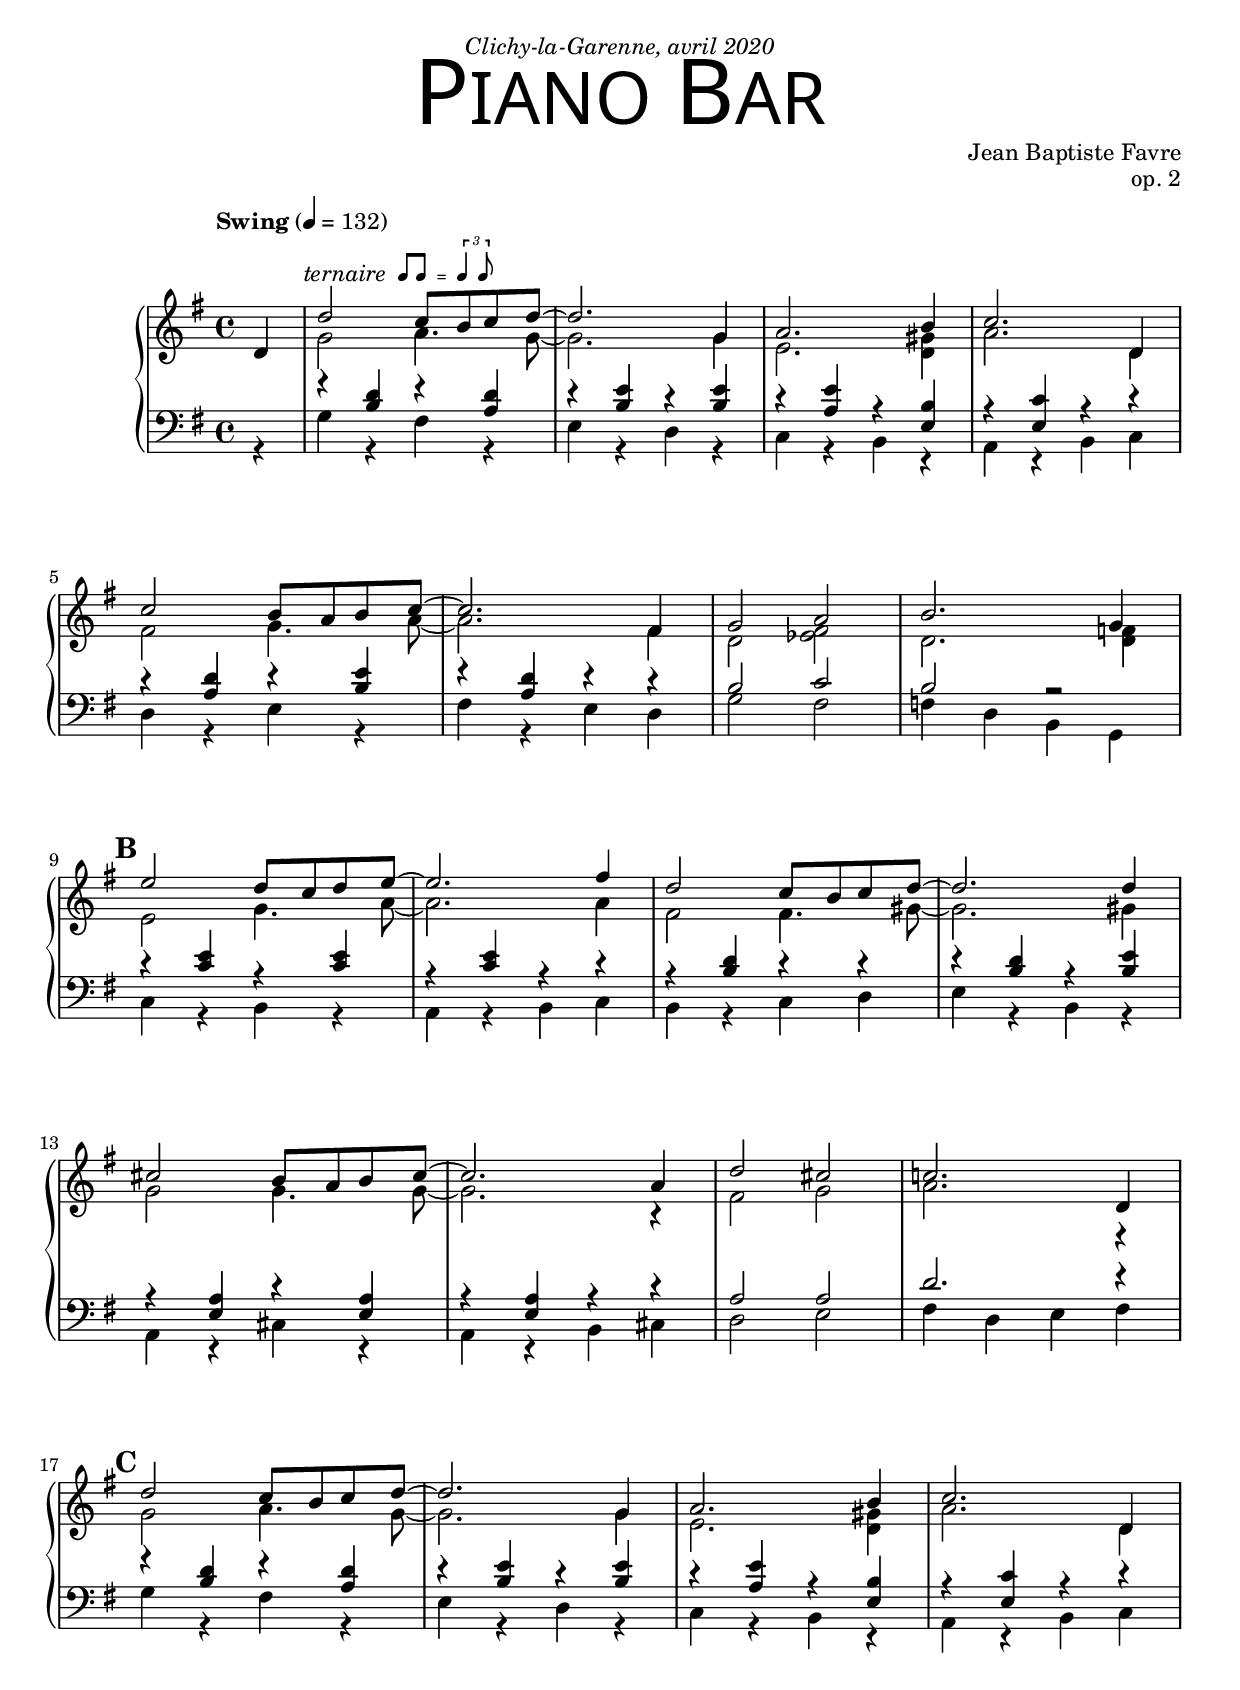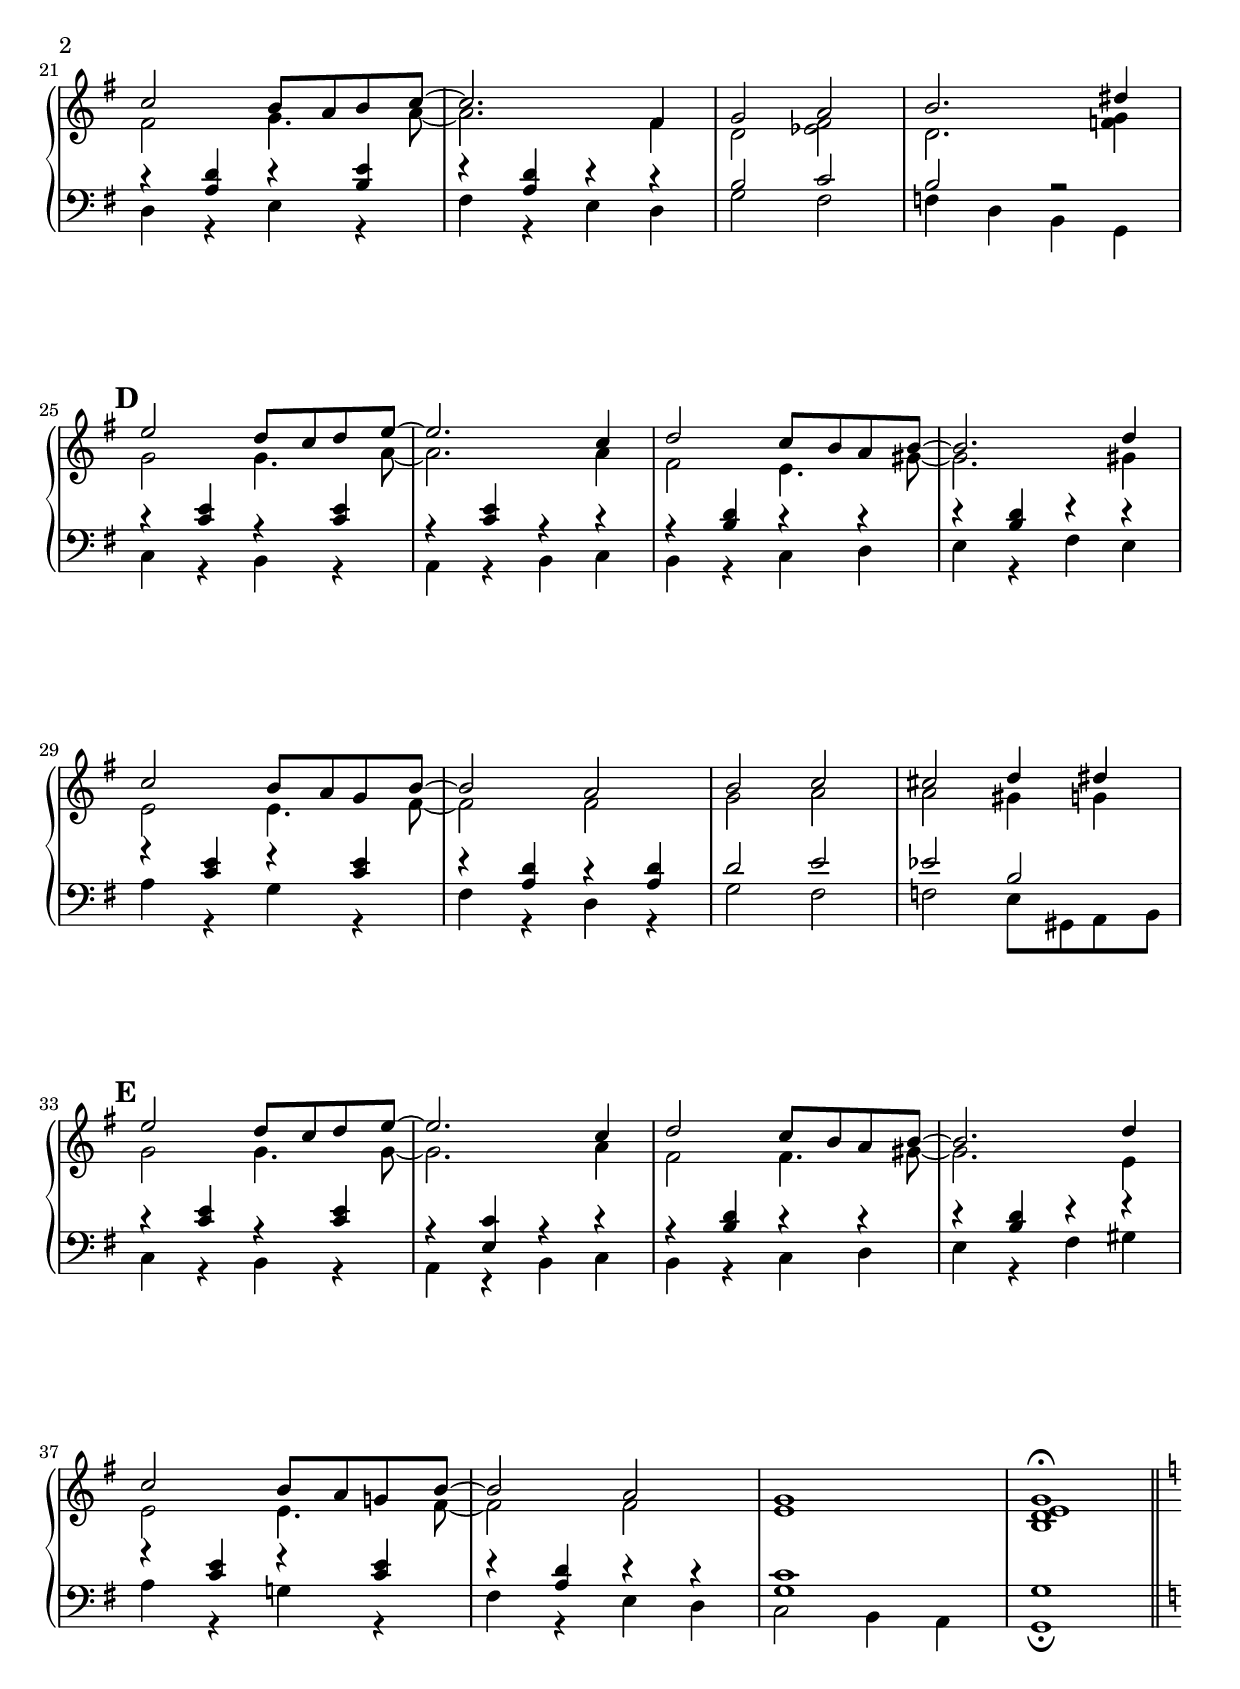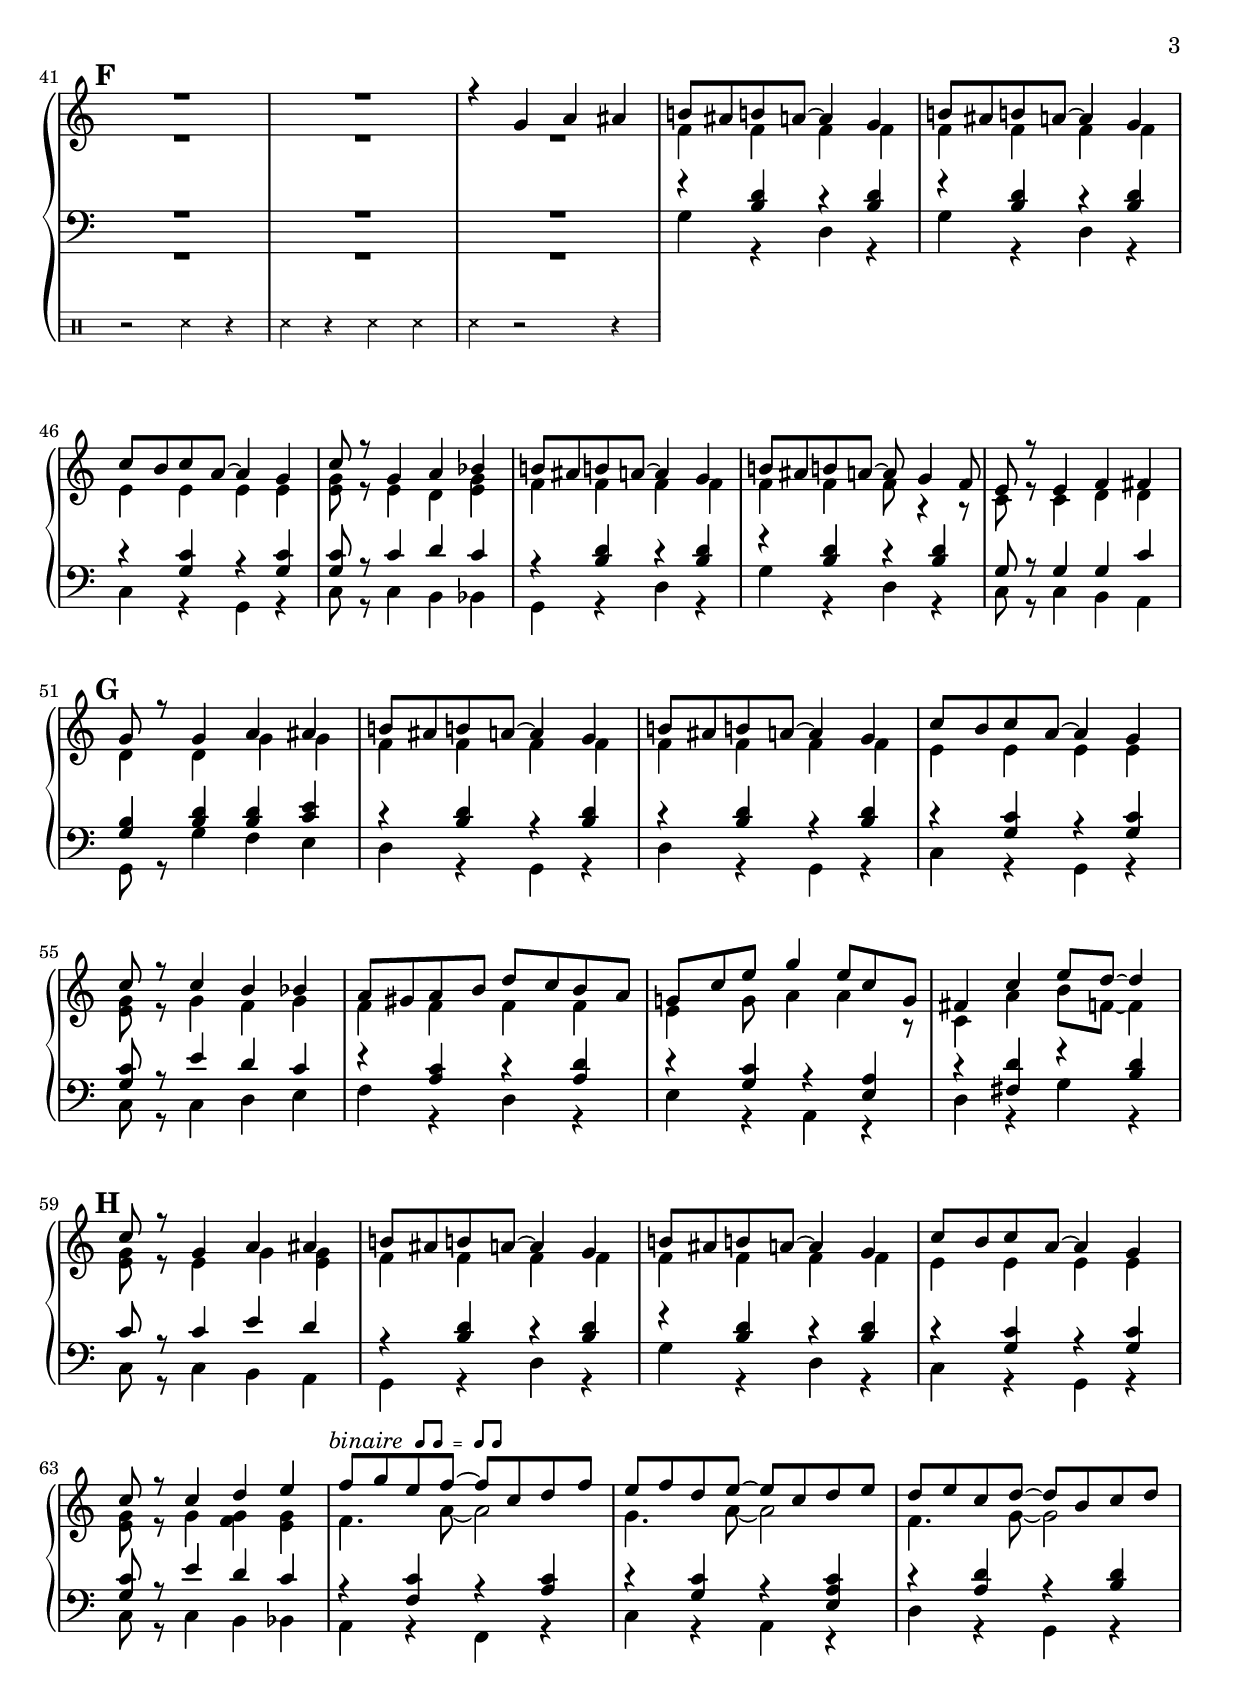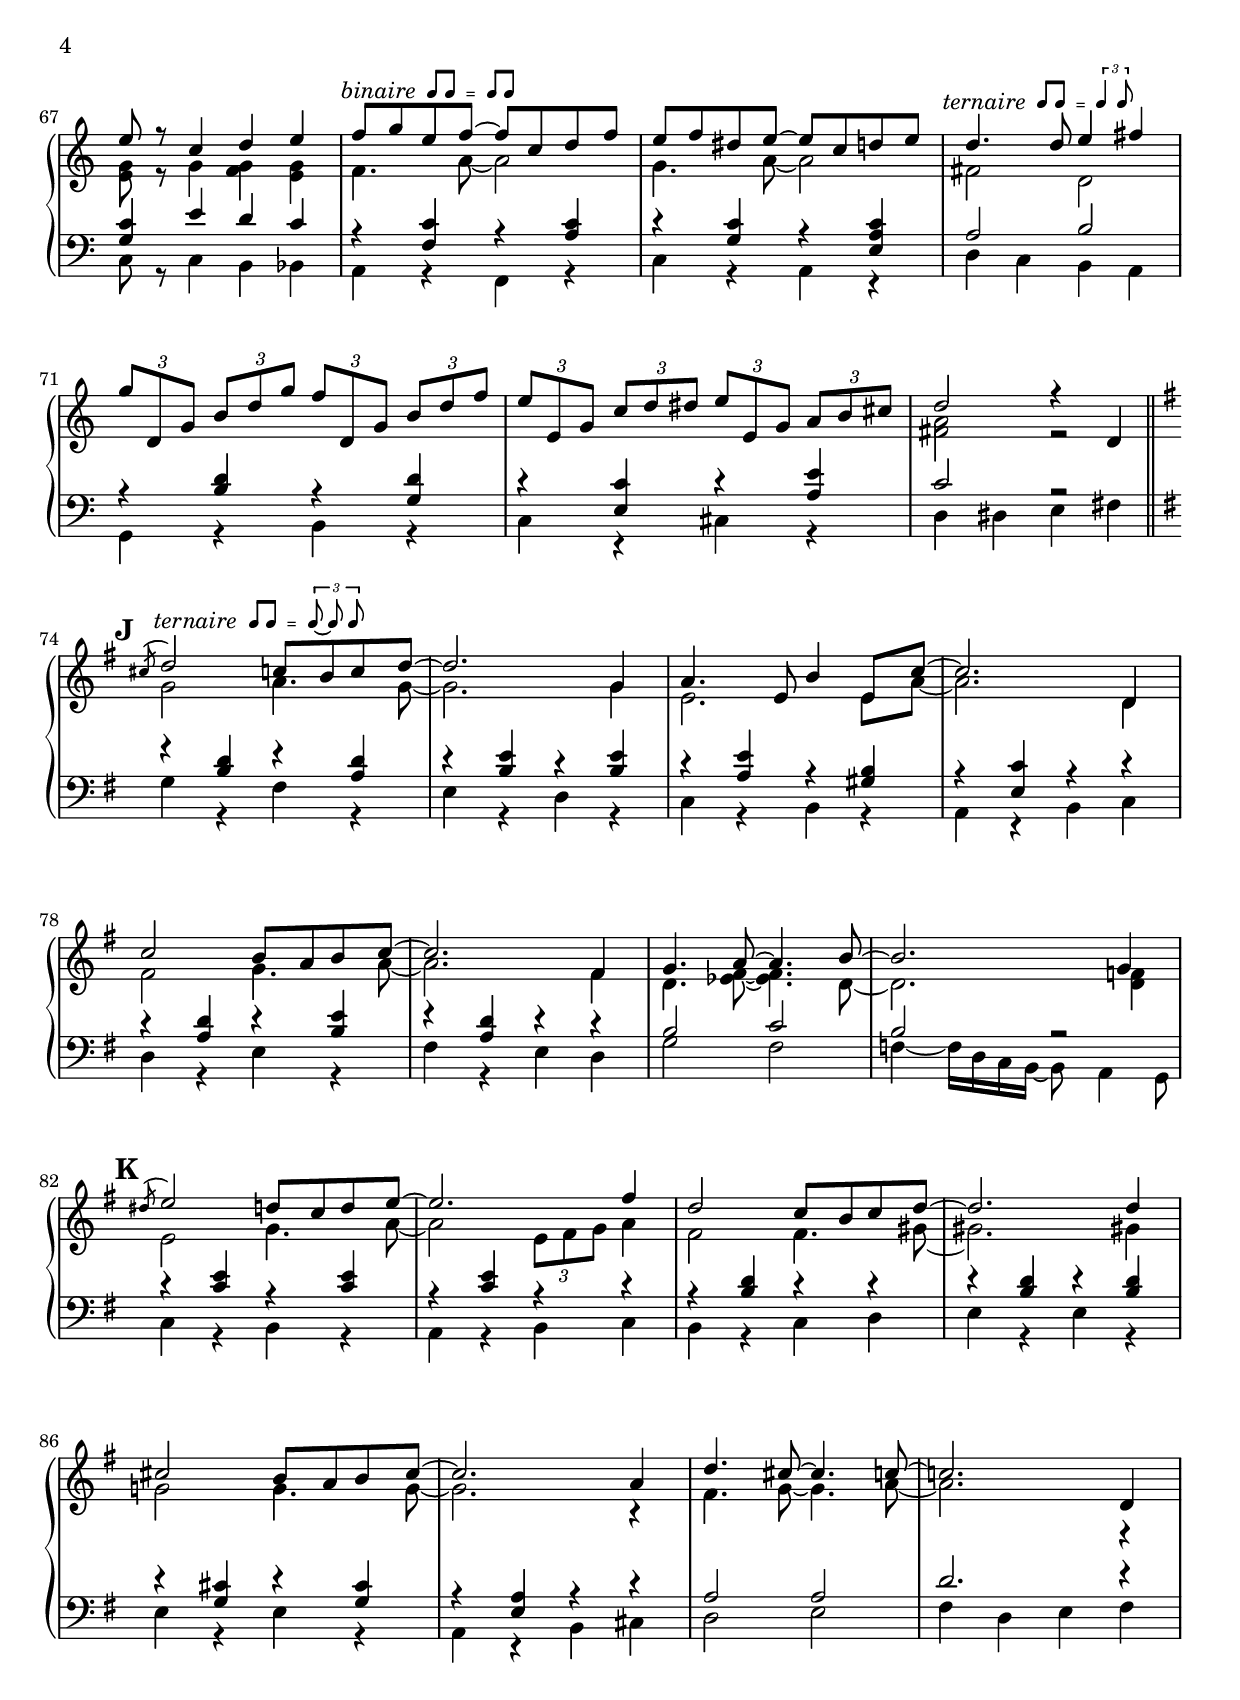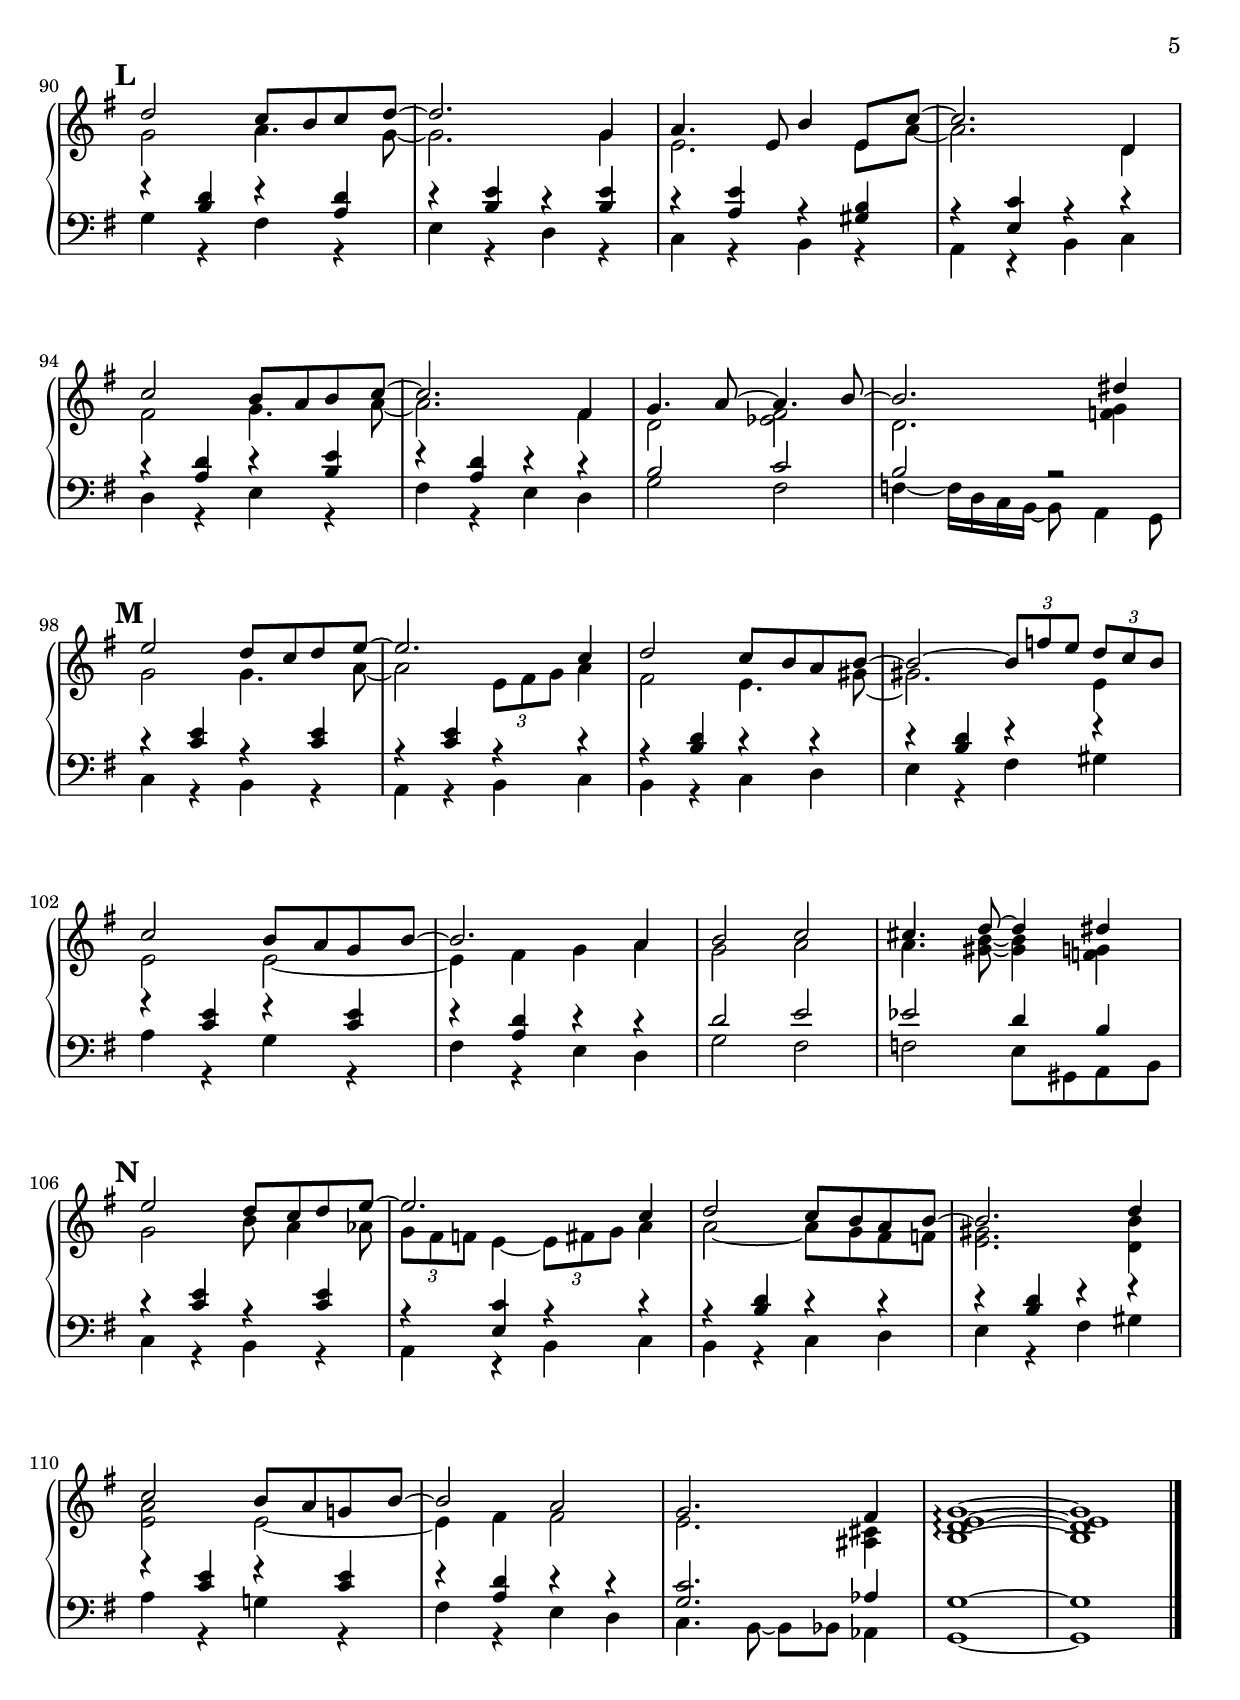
\version "2.20.0"
\language "english"
% Renders swing rhythm in midi
\include "articulate.ly"
% Will be included in lilypond 2.21
% In the mean time, you can get it from
% https://github.com/lilypond/lilypond/blob/master/ly/swing.ly
\include "swing.ly"
% This one has been found here:
% http://lsr.di.unimi.it/LSR/Item?id=204
%% http://lsr.di.unimi.it/LSR/Item?id=204
%% see also http://lilypond.org/doc/v2.18/Documentation/internals/metronome_005fmark_005fengraver
%% see also http://lilypond.org/doc/v2.18/Documentation/snippets/rhythms

%%% Function: rhythmMark
%%% ============================================================
%%%  Purpose: print a sophisticated rehearsal mark e.g
%%%           for rhythm directives
%%%    Usage: \rhythmMark label music1 music2
%%% ------------------------------------------------------------
%%% Variable: label (string)
%%% ------------------------------------------------------------
%%% Variable: music1 (ly:music)
%%% ------------------------------------------------------------
%%% Variable: music2 (ly:music)
%%% ------------------------------------------------------------
%%%  Example: \rhythmMark #"Swing" \rhyMarkIIEighths
%%%                 \rhyMarkSlurredTriplets
%%% ------------------------------------------------------------
%%% Constants:
%%%           rhythmMarkStaffReduce = #-3
%%%           rhythmMarkLabelFontSize = #-2
%%% ------------------------------------------------------------
%%%  Comment: see below for predefined values for music1&2
%%% ============================================================

rhythmMarkStaffReduce = #-3
rhythmMarkLabelFontSize = #-2

rhythmMark = #(define-music-function (parser location label musicI musicII ) (string? ly:music? ly:music?)
   #{
      \mark \markup {
        \line \general-align #Y #DOWN {
          \combine
            \italic \fontsize #rhythmMarkLabelFontSize $label
            \transparent \italic \fontsize #rhythmMarkLabelFontSize f

          \score {                     % 2nd column in line
            \new Staff \with {
              fontSize = #rhythmMarkStaffReduce
              \override StaffSymbol.staff-space = #(magstep rhythmMarkStaffReduce)
              \override StaffSymbol.line-count = #0
              \override VerticalAxisGroup.Y-extent = #'(-0.85 . 4)
            }

            {
              \relative c' { \stemUp $musicI }

%             \override Score.SpacingSpanner.strict-note-spacing = ##t
              \once \override Score.TextScript.Y-offset = #-0.4
              s4.^\markup{ \halign #-1 \italic "=" }

              \relative c' { \stemUp $musicII }
            }

            \layout {
              ragged-right= ##t
              indent = 0
              \context {
                \Staff
                \remove "Clef_engraver"
                \remove "Time_signature_engraver"
              }
            } % layout end

          } % Score end

        } % line end
      } % markup end
   #})

%%% Function: rhythmMarkC
%%% ============================================================
%%%  Purpose: print a sophisticated rehearsal mark e.g for
%%%           rhythm directives in a column (music on top)
%%%    Usage: \rhythmMarkC label music1 music2
%%% ------------------------------------------------------------
%%% Variable: label (string)
%%% ------------------------------------------------------------
%%% Variable: music1 (ly:music)
%%% ------------------------------------------------------------
%%% Variable: music2 (ly:music)
%%% ------------------------------------------------------------
%%%  Example: \rhythmMarkC #"Swing" \rhyMarkIIEighths
%%%                 \rhyMarkSlurredTriplets
%%% ------------------------------------------------------------
%%% Constants:
%%%           rhythmMarkCStaffReduce = #-4
%%%           rhythmMarkCLabelFontSize = #-2
%%% ------------------------------------------------------------
%%%  Comment: see below for predefined values for music1&2
%%% ============================================================

rhythmMarkCStaffReduce = #-4
rhythmMarkCLabelFontSize = #-2

rhythmMarkC = #(define-music-function (parser location label musicI musicII ) (string? ly:music? ly:music?)
   #{
      \mark \markup
      {
        \combine

          \line {
            \hspace #0
            \translate #'(-0.1 . -3.25) \italic \fontsize #rhythmMarkCLabelFontSize $label
          } % end Line

          \line \vcenter {

              \score {                 % 1st column in line

                \new Staff \with {
                  fontSize = #rhythmMarkCStaffReduce
                  \override StaffSymbol.staff-space = #(magstep rhythmMarkCStaffReduce)
                  \override StaffSymbol.line-count = #0
                  \override VerticalAxisGroup.Y-extent = #'(0 . 0)  % td
                }

                \relative c' { \stemUp $musicI }

                \layout {
                  ragged-right= ##t
                  indent = 0
                  \context {
                    \Staff
                    \remove "Clef_engraver"
                    \remove "Time_signature_engraver" }
                } % layout

              } % 1st score

              \hspace #-0.1            % 2nd column in line

                                       % 3rd column in line
              \italic \fontsize #rhythmMarkCStaffReduce "="

              \score {                 % 4th column in line

                \new Staff \with {
                  fontSize = #rhythmMarkCStaffReduce
                  \override StaffSymbol.staff-space = #(magstep rhythmMarkCStaffReduce)
                  \override StaffSymbol.line-count = #0
                  \override VerticalAxisGroup.Y-extent = #'(0 . 0)  % td
                }

                \relative c' {
                  \stemUp $musicII
                }

                \layout {
                  ragged-right= ##t
                  indent = 0
                  \context {
                    \Staff
                    \remove "Clef_engraver"
                    \remove "Time_signature_engraver" }
                } % layout

              } % 2nd score end

            } % line end
          % end combine
        } % markup end
   #})

%%% predefined ly:music-Variables for use
%%% in function rhythmMark and rhythmMarkC
%%% ============================================================
rhyMarkI = { b'1*1/8 }

rhyMarkII = { b'2*1/4 }

rhyMarkIV = { b'4*1/2 }

rhyMarkEighth = { b'8 }

rhyMarkIIEighths = {
  % \override Score.SpacingSpanner.common-shortest-duration = #(ly:make-moment 1/4) % tight
  \override Score.SpacingSpanner.common-shortest-duration = #(ly:make-moment 3/16) % even
  b'8[ b8]
}
rhyMarkTriplets = {
  % \override Score.SpacingSpanner.common-shortest-duration = #(ly:make-moment 1/2) % super-tight
  % \override Score.SpacingSpanner.common-shortest-duration = #(ly:make-moment 1/4) % tight
  \override Score.SpacingSpanner.common-shortest-duration = #(ly:make-moment 3/16) % even
  \tuplet 3/2 { b'4 b8 }
}
rhyMarkSlurredTriplets = {
  % \override Score.SpacingSpanner.common-shortest-duration = #(ly:make-moment 1/4) % tight
  % \override Score.SpacingSpanner.common-shortest-duration = #(ly:make-moment 5/32) % slighty tighter as even
  \override Score.SpacingSpanner.common-shortest-duration = #(ly:make-moment 1/8) % even
  \tuplet 3/2 { b'8 ~ b8 b8 }
}
rhyMarkDottedEighths = {
  % \override Score.SpacingSpanner.common-shortest-duration = #(ly:make-moment 1/4) % tight
  \override Score.SpacingSpanner.common-shortest-duration = #(ly:make-moment 3/16) % even
  % \override Score.SpacingSpanner.common-shortest-duration = #(ly:make-moment 1/8) % loose
  { b'8.[ b16*2] }
}


keepTags   = #'(visuel notvideo)

%%% To enable processing with ly2video, uncomment include and paper blockbelow
%\include "libs/ly2video.ily"
%removeTags = #'(notvideo school)
%\paper {
%   page-breaking = #ly:one-line-breaking
%   top-margin    = 148\mm
%   bottom-margin = 148\mm
%   left-margin   = 46\mm
%   right-margin  = 46\mm
%}

%%% To enable processing with ly2video, comment paper block below
\paper {
  #(set-paper-size "a4")
  top-margin = 1\cm
  bottom-margin = 1\cm
  #(include-special-characters)
  print-all-headers = ##f
  ragged-last-bottom = ##f
  max-systems-per-page = 6
}
removeTags = #'(school)

\header {
  title = \markup { \override #'(font-name . "Park Lane NF") \fontsize #8 \smallCaps "Piano Bar" }
  subtitle = ""
  composer = "Jean Baptiste Favre"
  opus = "op. 2"
  dedication = \markup { \italic "Clichy-la-Garenne, avril 2020" }
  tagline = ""
}
midiInstrumentName = "honky-tonk"
global = { \override Score.MetronomeMark.padding = #7 \tempo "Swing" 4 = 132 \time 4/4 \key g \major }
sopraneVoice = \relative c' {
          \partial 4
          d4
             \tag #'notvideo \once \override Score.RehearsalMark.X-offset = #0
             \tag #'notvideo \once \override Score.RehearsalMark.self-alignment-X = #RIGHT
             \tag #'notvideo \rhythmMark #"ternaire" \rhyMarkIIEighths \rhyMarkTriplets
             %\mark \default %\mark "A"
             d'2 \tripletFeel 8 { c8[ b c d~] } d2. g,4 a2. b4 c2. d,4
             c'2 \tripletFeel 8 { b8[ a b c~] } c2. fs,4 g2 a2 b2. g4 \break
             \mark #2 %\mark "B"
             e'2 \tripletFeel 8 { d8[ c d e8~] } e2. fs4 d2 \tripletFeel 8 { c8[ b c d~] } d2. d4
             cs2 \tripletFeel 8 { b8[ a b cs~] } cs2. a4 d2 cs2 c!2. d,4 \break
             \mark \default %\mark "C"
             d'2 \tripletFeel 8 { c8[ b c d~] } d2. g,4 a2. b4 c2. d,4
             c'2 \tripletFeel 8 { b8[ a b c~] } c2. fs,4 g2 a2 b2. ds4 \break
             \mark \default %\mark "D"
             e2 \tripletFeel 8 { d8[ c d e8~] } e2. c4 d2 \tripletFeel 8 { c8[ b a b8~] } b2. d4
             c2 \tripletFeel 8 { b8[ a g8 b8~] } b2 a2 b2 c2 cs2 d4 ds4 \break
             \mark \default %\mark "E"
             e2 \tripletFeel 8 { d8[ c d e8~] } e2. c4 d2 \tripletFeel 8 { c8[ b a b8~] } b2. d4
             c2 \tripletFeel 8 { b8[ a g! b8~] } b2 a2 g1
             \once \hide Score.MetronomeMark <b, d e g>1\fermata \break
             \bar"||" \pageBreak
             \mark \default \key c \major %\mark "F"
             R1 R1
             r4 \once \hide Score.MetronomeMark g'4 a as \tripletFeel 8 { b!8[ as b! a~] } a4 g4 \tripletFeel 8 { b!8[ as b! a~] } a4 g4 \tripletFeel 8 { c8[ b c a~] } a4 g
             c8 r8 g4 a bf \tripletFeel 8 { b!8[ as b! a~] } a4 g4 \tripletFeel 8 { b!8[ as b! a~] a8 g4 f8 } e8 r8 e4 f fs \break
             \mark \default %\mark "G"
             g8 r8 g4 a as \tripletFeel 8 { b!8[ as b! a~] } a4 g4 \tripletFeel 8 { b!8[ as b! a~] } a4 g4 \tripletFeel 8 { c8[ b c a~] } a4 g4
             c8 r8 c4 b bf \tripletFeel 8 { a8[ gs a b] d[ c b a] g![ c e] g4 e8[ c g] } fs4 c' \tripletFeel 8 { e8 d8~ } d4 \break
             \mark \default %\mark "H"
             c8 r8 g4 a as \tripletFeel 8 { b!8[ as b! a~] } a4 g4 \tripletFeel 8 { b!8[ as b! a~] } a4 g4 \tripletFeel 8 { c8[ b c a~] a4 } g
             c8 r8 c4 d e \tag #'notvideo { \once \override Score.RehearsalMark.self-alignment-X = #LEFT \rhythmMark #"binaire" \rhyMarkIIEighths \rhyMarkIIEighths } f8[ g e f~] f[ c d f] e[ f d e~] e[ c d e] d[ e c d~] d[ b c d]
             e r8 c4 d e \tag #'notvideo { \once \override Score.RehearsalMark.self-alignment-X = #LEFT \rhythmMark #"binaire" \rhyMarkIIEighths \rhyMarkIIEighths } f8 g e f~ f c d f e f ds e~ e c d e
             \tag #'notvideo { \once \override Score.RehearsalMark.self-alignment-X = #LEFT \rhythmMark #"ternaire" \rhyMarkIIEighths \rhyMarkTriplets }
             \tripletFeel 8 { d4. d8 e4 fs }
             \tuplet 3/2 4 { g8 d, g b d g f d, g b d f e e, g c d ds e e, g a b cs } d2 r4 d,4 \break \key g \major \bar"||"
             \mark \default %\mark "I"
             \acciaccatura { cs'8 } \tag #'notvideo { \once \override Score.RehearsalMark.self-alignment-X = #LEFT \rhythmMark #"ternaire" \rhyMarkIIEighths \rhyMarkSlurredTriplets } d2 \tripletFeel 8 { c8[ b c d~] d2. g,4 a4. e8 b'4 e,8 c'8~ } c2. d,4
             c'2 \tripletFeel 8 { b8[ a b c~] } c2. fs,4 \tripletFeel 8 { g4. a8~ a4. b8~ } b2. g4 \break
             \mark \default %\mark "J"
             \acciaccatura ds'8 e2 \tripletFeel 8 { d8[ c d e8~] } e2. fs4 d2 \tripletFeel 8 { c8[ b c d~] } d2. d4
             cs2 \tripletFeel 8 { b8[ a b cs~] } cs2. a4 \tripletFeel 8 { d4. cs8~ cs4. c8~ } c!2. d,4 \break
             \mark \default %\mark "K"
             d'2 \tripletFeel 8 { c8[ b c d~] d2. g,4 a4. e8 b'4 e,8 c'8~ } c2. d,4
             c'2 \tripletFeel 8 { b8[ a b c~] } c2. fs,4 \tripletFeel 8 { g4. a8~ a4. b8~ } b2. ds4 \break
             \mark \default %\mark "L"
             e2 \tripletFeel 8 { d8[ c d e8~] } e2. c4 d2 \tripletFeel 8 { c8[ b a b8~] } b2~  \tuplet  3/2 4 { b8 f' e d c b }
             c2 \tripletFeel 8 { b8[ a g8 b8~] } b2. a4 b2 c2 \tripletFeel 8 { cs4. d8~ } d4 ds4 \break
             \mark \default %\mark "M"
             e2 \tripletFeel 8 { d8[ c d e8~] } e2. c4 d2 \tripletFeel 8 { c8[ b a b8~] } b2. d4
             c2 \tripletFeel 8 { b8[ a g! b8~] } b2 a2 g2.  fs4
             \tag #'midi { \set tieWaitForNote = ##t b,32~ d~ e~ g~ <b, d e g>4.~ <b d e g>2~ <b d e g>1 \unset tieWaitForNote }
             \tag #'(visuel) { <b d e g>1\arpeggio~ <b d e g>1 }
          \bar "|."
        }
altoVoice = \relative c' {
          \partial 4 s4
             %\mark "A"
             g'2 \tripletFeel 8 { a4. g8~} g2. g4 e2. <d gs>4 a'2. d,4
             fs2 \tripletFeel 8 { g4. a8~} a2. fs4 d2 <ef fs>2 d2. <d f>4
             % \mark "B"
             e2 \tripletFeel 8 { g4. a8~} a2. a4 fs2 \tripletFeel 8 { fs4. gs8~} gs2. gs4
             g2 \tripletFeel 8 { g4. g8~} g2. r4 fs2 g2 a2. r4
             %\mark "C"
             g2 \tripletFeel 8 { a4. g8~} g2. g4 e2. <d gs>4 a'2. d,4
             fs2 \tripletFeel 8 { g4. a8~} a2. fs4 d2 <ef fs>2 d2. <f g>4
             %\mark "D"
             g2 \tripletFeel 8 { g4. a8~} a2. a4 fs2 \tripletFeel 8 { e4. gs8~} gs2. gs4
             e2 \tripletFeel 8 { e4. fs8~} fs2 fs2 g2 a2 a2 gs4 g4
             %\mark "E"
             g2 \tripletFeel 8 { g4. g8~} g2. a4 fs2 \tripletFeel 8 { fs4. gs8~} gs2. e4
             e2 \tripletFeel 8 { e4. fs8~} fs2 fs e1 s1
             \key c \major %\mark "F"
             R1 R1
             R1 f4 f f f f4 f4 f
             f4 e e4 e e <e g>8 r8 e4 d <e g>
             f4 f4 f4 f \tripletFeel 8 { f4 f f8 r4 r8 } c8 r8 c4 d d
             %\mark "G"
             d d g g f4 f f f f4 f f f e4 e e e
             <e g>8 r8 g4 f g \tripletFeel 8 { f4 f f f e g8 a4 a4 r8 } c,4 a' \tripletFeel 8 { b8 f~ } f4
             %\mark "H"
             <e g>8 r8 e4 g <e g> f4 f f f f f f f e e e e
             <e g>8 r8 g4 <f g> <e g> f4. a8~a2 g4. a8~ a2 f4. g8~ g2 <e g>8 r8 g4 <f g> <e g>
             f4. a8~ a2 g4. a8~ a2 fs2 d2 s1 s1 <fs a>2 r2 \key g \major |
             %\mark "I"
             \once \override Slur.transparent =##t \acciaccatura { s8 } g2 \tripletFeel 8 { a4. g8~  g2. g4 e2. e8 a8~ } a2. d,4
             fs2 \tripletFeel 8 { g4. a8~ } a2. fs4 \tripletFeel 8 { d4. <ef fs>8~ <ef fs>4. d8~ } d2. <d f>4
             % \mark "J"
             e2 \tripletFeel 8 { g4. a8~ } a2 \tuplet 3/2 { e8 fs g } a4 fs2 \tripletFeel 8 { fs4. gs8~ } gs!2. gs!4
             g!2 \tripletFeel 8 { g4. g8~ } g2. r4 \tripletFeel 8 { fs4. g8~ g4. a8~ } a2. r4
             %\mark "K"
             g2 \tripletFeel 8 { a4. g8~ g2. g4 e2. e8 a8~ } a2. d,4
             fs2 \tripletFeel 8 { g4. a8~ } a2. fs4 d2 <ef fs>2 d2. <f g>4
             %\mark "L"
             g2 \tripletFeel 8 { g4. a8~ } a2 \tuplet 3/2 { e8 fs g } a4 fs2 \tripletFeel 8 { e4. gs!8~ } gs!2. e4
             e2 e2~ e4 fs4 g a g2 a2 \tripletFeel 8 { a4. <gs b>8~ } <gs b>4 <f! g!>4
             %\mark "M"
             g2 \tripletFeel 8 { b8 a4 af8 } \tuplet 3/2 4 { g8 fs f } e4~ \tuplet 3/2 4 { e8 fs g} a4 a2~ \tripletFeel 8 { a8[ g fs f] } <e gs!>2. <d b'>4
             <e a>2 e2~ e4 fs4 fs2 e2. <as, cs>4 s1 s1
        }
tenorVoice = \relative c' {
          \partial 4 s4
             %\mark "A"
             r4 <b d>4 r4 <a d>4 r4 <b e>4 r4 <b e>4 r4 <a e'>4 r4 <e b'>4 r4 <e c'>4 r4 r4
             r4 <a d>4 r4 <b e>4 r4 <a d>4 r4 r4 b2 c2 b2 r2
             %\mark "B"
             r4 <c e>4 r4 <c e>4 r4 <c e>4 r4 r4 r4 <b d>4 r4 r4 r4 <b d>4 r4 <b e>4
             r4 <e, a>4 r4 <e a>4 r4 <e a>4 r4 r4 a2 a2 d2. r4
             %\mark "C"
             r4 <b d>4 r4 <a d>4 r4 <b e>4 r4 <b e>4 r4 <a e'>4 r4 <e b'>4 r4 <e c'>4 r4 r4
             r4 <a d>4 r4 <b e>4 r4 <a d>4 r4 r4 b2 c2 b2 r2
             %\mark "D"
             r4 <c e>4 r4 <c e>4 r4 <c e>4 r4 r4 r4 <b d>4 r4 r4 r4 <b d>4 r4 r4
             r4 <c e>4 r4 <c e>4 r4 <a d>4 r4 <a d>4 d2 e2 ef2 b2
             %\mark "E"
             r4 <c e>4 r4 <c e>4 r4 <e, c'>4 r4 r4 r4 <b' d>4 r4 r4 r4 <b d>4 r4 r4
             r4 <c e>4 r4 <c e>4 r4 <a d>4 r4 r4 <g c>1 <g>1
             \key c \major %\mark "F"
             R1 R1
             R1 r4 <b d>4 r <b d>4 r4 <b d>4 r <b d>4 r4 <g c>4 r4 <g c>4
             <g c>8 r8 c4 d c r4 <b d>4 r <b d>4 r4 <b d>4 r4 <b d>4 g8 r8 g4 g c
             %\mark "G"
             <g b>4 <b d> <b d> <c e> r4 <b d>4 r <b d>4 r4 <b d>4 r <b d>4 r4 <g c>4 r4 <g c>4
             <g c>8 r8 e'4 d c r4 <a c>4 r <a d>4 r4 <g c> r4 <e a> r4 <fs d'>4 r4 <b d>4
             %\mark "H"
             c8 r8 c4 e d r4 <b d>4 r <b d>4 r4 <b d>4 r <b d>4 r4 <g c>4 r4 <g c>4
             <g c>8 r8 e'4 d c r4 <f, c'>4 r4 <a c> r4 <g c> r4 <e a c> r4 <a d> r4 <b d> <g c>4 e'4 d c
             r4 <f, c'>4 r4 <a c> r4 <g c> r4 <e a c> a2 b2
             r4 <b d>4 r4 <g d'> r4 <e c'> r4 <a e'> c2 r2
             %\mark "I"
             \key g \major
             \once \override Slur.transparent =##t \acciaccatura { s8 } r4 <b d>4 r4 <a d>4 r4 <b e>4 r4 <b e>4 r4 <a e'>4 r4 <gs b>4 r4 <e c'>4 r4 r4
             r4 <a d>4 r4 <b e>4 r4 <a d>4 r4 r4 b2 c2 b2 r2
             %\mark "J"
             r4 <c e>4 r4 <c e>4 r4 <c e>4 r4 r4 r4 <b d>4 r4 r4 r4 <b d>4 r4 <b d>4
             r4 <g cs>4 r4 <g cs>4 r4 <e a>4 r4 r4 a2 a2 d2. r4
             %\mark "K"
             r4 <b d>4 r4 <a d>4 r4 <b e>4 r4 <b e>4 r4 <a e'>4 r4 <gs b>4 r4 <e c'>4 r4 r4
             r4 <a d>4 r4 <b e>4 r4 <a d>4 r4 r4 b2 c2 b2 r2
             %\mark "L"
             r4 <c e>4 r4 <c e>4 r4 <c e>4 r4 r4 r4 <b d>4 r4 r4 r4 <b d>4 r4 r4
             r4 <c e>4 r4 <c e>4 r4 <a d>4 r4 r4 d2 e2 ef2 d4 b
             %\mark "M"
             r4 <c e>4 r4 <c e>4 r4 <e, c'>4 r4 r4 r4 <b' d>4 r4 r4 r4 <b d>4 r4 r4
             r4 <c e>4 r4 <c e>4 r4 <a d>4 r4 r4 <g c>2. af4 g1~ g1
        }
bassesVoice = \relative f {
          \partial 4 r4
             %\mark "A"
             g4 r4 fs r4 e r4 d r4 c r4 b r4 a r4 b4 c
             d4 r4 e r4 fs r4 e4 d g2 fs f4 d4 b4 g4
             %\mark "B"
             c4 r4 b r4 a r4 b4 c b4 r4 c4 d e4 r4 b4 r4
             a4 r4 cs r4 a r4 b4 cs d2 e fs4 d e fs
             %\mark "C"
             g4 r4 fs r4 e r4 d r4 c r4 b r4 a r4 b4 c
             d4 r4 e r4 fs r4 e4 d g2 fs f4 d4 b4 g4
             %\mark "D"
             c4 r4 b r4 a r4 b4 c b4 r4 c4 d e4 r4 fs4 e
             a4 r4 g r4 fs r4 d4 r4 g2 fs f \tripletFeel 8 { e8[ gs, a b] } % e8[ b, a g] ?
             %\mark "E"
             c4 r4 b r4 a r4 b4 c b4 r4 c4 d e4 r4 fs4 gs
             a4 r4 g! r4 fs r4 e4 d c2 b4 a g1\fermata
             <<
               { R1 R1 R1 }
               \new DrumStaff \with { \remove "Time_signature_engraver"
                                      alignAboveContext = #"main"
                                      fontSize = #-3
                                      \override StaffSymbol.staff-space = #(magstep -3)
                                      \override StaffSymbol.thickness = #(magstep -3)
                                      firstClef = ##t
               } { \drummode { r2 ss4 r4 ss4 r4 ss4 ss ss r2 r4 } }
             >>
             %\mark "F"
             \key c \major
             g'4 r d r g4 r d r c4 r g r
             c8 r c4 b bf g r d' r g r d r4 c8 r8 c4 b a
             %\mark "G"
             g8 r8 g'4 f e d r g, r d' r g, r c4 r g r
             c8 r8 c4 d e f r4 d r4 e r4 a, r4 d r4 g r4
             %\mark "H"
             c,8 r8 c4 b a g4 r d' r g4 r d r c4 r g r
             c8 r8 c4 b bf a r4 f r4 c' r4 a4 r4 d4 r4 g,4 r4 c8 r8 c4 b bf
             a4 r4 f4 r4 c'4 r4 a4 r4 d4 c b a g r4 b r4 c r4 cs r4 d4 ds e fs
             %\mark "I"
             \key g \major
             \once \override Slur.transparent =##t \acciaccatura { s8 }
             g4 r4 fs r4 e r4 d r4 c r4 b r4 a r4 b4 c
             d4 r4 e r4 fs r4 e4 d g2 fs \tripletFeel 8 { f4~ f16 d c  b~ b8 a4 g8 }
             %\mark "J"
             c4 r4 b4 r4 a4 r4 b4 c b4 r4 c4 d e4 r4 e4 r4
             e4 r4 e4 r4 a,4 r4 b4 cs d2 e2 fs4 d e fs
             %\mark "K"
             g4 r4 fs4 r4 e4 r4 d4 r4 c4 r4 b4 r4 a4 r4 b4 c
             d4 r4 e4 r4 fs4 r4 e4 d g2 fs \tripletFeel 8 { f4~ f16 d c  b~ b8 a4 g8 }
             %\mark "L"
             c4 r4 b4 r4 a4 r4 b4 c b4 r4 c4 d e4 r4 fs4 gs
             a4 r4 g4 r4 fs4 r4 e4 d g2 fs f \tripletFeel 8 { e8[ gs, a b] }
             %\mark "M"
             c4 r4 b4 r4 a4 r4 b4 c b4 r4 c4 d e4 r4 fs4 gs
             a4 r4 g!4 r4 fs4 r4 e4 d \tripletFeel 8 { c4. b8~ b8 bf8 } af4 g1~ g1
        }

pianoMusic =   \new PianoStaff
  <<
    \tag #'(notvideo school) \new ChordNames {
      \chordmode {
        \partial 4
        s4 g1 e:m a2.:m e4:7 a1:m
           d:7 d:7/fs g2 fs:dim g1:7/f
           c1 a:m b:m e:m
           cs:dim6/e a:7 d2 cs:dim6/e d1:7
           g1 e:m a2.:m e4:7 a1:m
           d:7 d:7/fs g2 fs:dim g1:7/f
           c1 a:m b:m e:7
           a:m d g2 fs2:dim7 f2:aug7 g4:7 g4:aug/a
           c1 a:m b:m e:7
           a:m d:6 c g:7+
      }
    }
    \new Staff = "haut" <<
      \set Staff.midiInstrument = \midiInstrumentName
      \set Score.markFormatter = #format-mark-box-alphabet
      \clef treble
      \global
      \new Voice = "soprane" { \voiceOne \sopraneVoice }
      \new Voice = "alto" { \voiceTwo \altoVoice }
    >>
    \new Staff <<
      \set Staff.midiInstrument = \midiInstrumentName
      \clef bass
      \global
      \new Voice = "tenor" { \voiceOne \tenorVoice }
      \new Voice = "bass" { \voiceTwo \bassesVoice }
    >>
    \tag #'(notvideo school) \new FiguredBass{
      \figuremode { \bassFigureExtendersOn
        <_>4 <5>1 <5\!> <5\!> <5\!>
             <5\!> <6\!> <5\!>2 <5\!>2 <2>1
             <5\!>1 <5\!> <5\!> <5\!>
             <6\!> <_+\!> <5\!>2 <6\!> <6\!>1
             <5>1 <5\!> <5\!> <5\!>
             <5\!> <6\!> <5\!>2 <5\!>2 <2>1
             <5\!> <5\!> <5\!> <_+\!>
             <5\!> <6\!> <5\!>2 <7\!> <7\!> <5\!>2
             <5\!>1 <5\!> <5\!> <5\!>
             <5\!> <6\!> <5\!> <5\!>
      }
    }
    \tag #'(notvideo school) \new FiguredBass{
      \figuremode {
        <_>4 <I>1 <VI> <IV> <II> <V> <V>
             <I>2 <VII>2 <I>1
             <IV>1 <II> <III> <VI>
             <IV> <II> <V>2 <IV>2 <V>1
             <I>1 <VI> <IV> <II> <V> <V>
             <I>2 <VII>2 <I>1
             <IV> <II> <III> <VI>
             <II> <V> <I>2 <VII> <VII> <I>
             <IV>1 <II> <III> <VI>
             <II> <V> <IV> <I>
      }
    }
  >>

\score {
  \header {
    title = ##f
    subtitle = ##f
    piece = ##f
  }
  \removeWithTag \removeTags \keepWithTag \keepTags \pianoMusic
  \layout {}
}
\score {
  \header {
    title = ##f
    subtitle = ##f
    piece = ##f
  }
  \removeWithTag \removeTags \keepWithTag midi \pianoMusic
  \midi {
    \context {
      \Staff
      \remove "Staff_performer"
    }
    \context {
      \Voice
      \consists "Staff_performer"
    }
  }
}